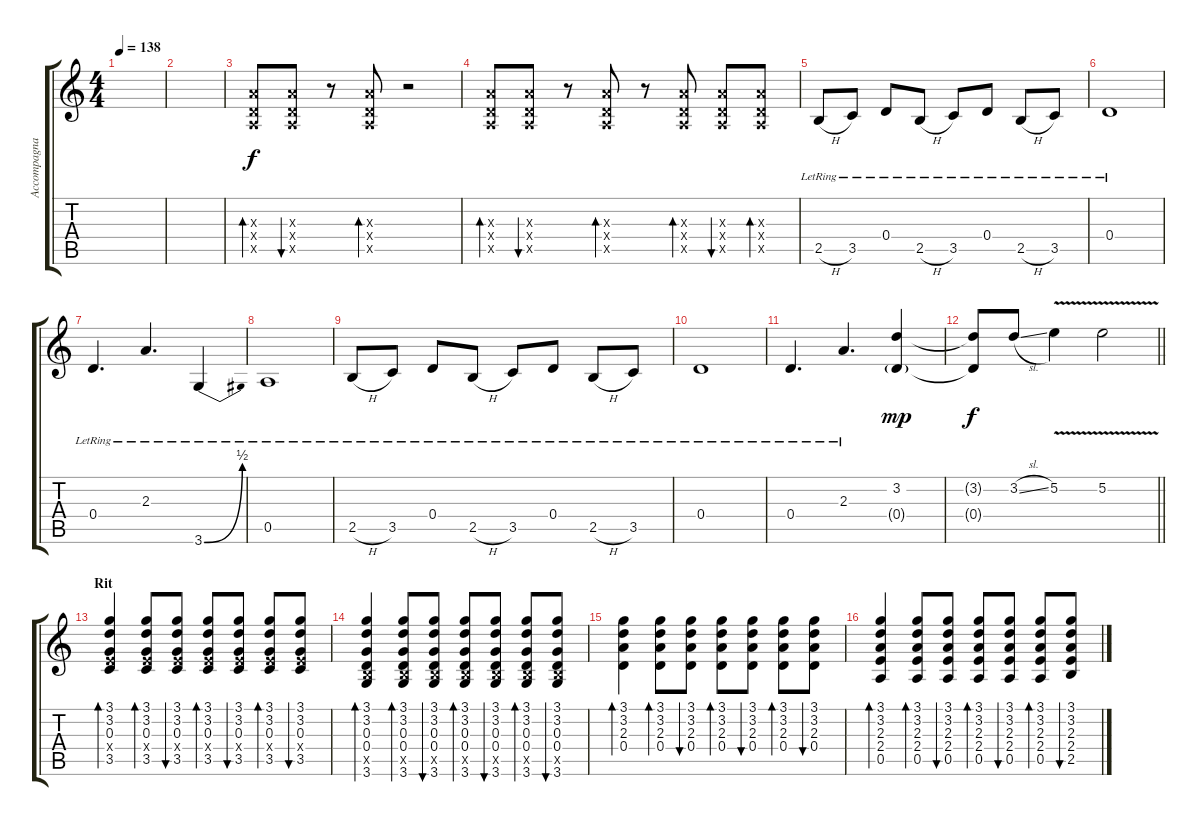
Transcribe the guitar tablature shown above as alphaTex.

\track ("Accompagnamento" "Accompagna") {instrument overdrivenguitar}
\staff {score tabs}
\tuning (E4 B3 G3 D3 A2 E2) {hide}
\ts (4 4)
\tempo 138
\clef g2
\ks c
|
|
(2.3{x} 0.4{x} 0.5{x}).8{bd 60} (2.3{x} 0.4{x} 0.5{x}).8{bu 60} r.8 (2.3{x} 0.4{x} 0.5{x}).8{bd 60} r.2 |
(2.3{x} 0.4{x} 0.5{x}).8{bd 60} (2.3{x} 0.4{x} 0.5{x}).8{bu 60} r.8 (2.3{x} 0.4{x} 0.5{x}).8{bd 60} r.8 (2.3{x} 0.4{x} 0.5{x}).8{bd 60} (2.3{x} 0.4{x} 0.5{x}).8{bu 60} (2.3{x} 0.4{x} 0.5{x}).8{bd 60} |
2.5{h lr}.8 3.5{lr}.8 0.4{lr}.8 2.5{h lr}.8 3.5{lr}.8 0.4{lr}.8 2.5{h lr}.8 3.5{lr}.8 |
0.4{lr}.1 |
0.4{lr}.4{d} 2.3{lr}.4{d} 3.6{be (bend 0 0 60 2) lr}.4 |
0.5{lr}.1 |
2.5{h lr}.8 3.5{lr}.8 0.4{lr}.8 2.5{h lr}.8 3.5{lr}.8 0.4{lr}.8 2.5{h lr}.8 3.5{lr}.8 |
0.4{lr}.1 |
0.4{lr}.4{d} 2.3{lr}.4{d} (3.2 0.4{g}).4{dy mp} |
\barLineRight lightlight
(3.2{t} 0.4{t}).8{dy f} 3.2{sl}.8 5.2{v}.4 5.2{v}.2 |
\section ("" "Rit")
(3.1 3.2 0.3 2.4{x} 3.5).4{bd 60} (3.1 3.2 0.3 2.4{x} 3.5).8{bd 60} (3.1 3.2 0.3 2.4{x} 3.5).8{bu 60} (3.1 3.2 0.3 2.4{x} 3.5).8{bd 60} (3.1 3.2 0.3 2.4{x} 3.5).8{bu 60} (3.1 3.2 0.3 2.4{x} 3.5).8{bd 60} (3.1 3.2 0.3 2.4{x} 3.5).8{bu 60} |
(3.1 3.2 0.3 0.4 2.5{x} 3.6).4{bd 60} (3.1 3.2 0.3 0.4 2.5{x} 3.6).8{bd 60} (3.1 3.2 0.3 0.4 2.5{x} 3.6).8{bu 60} (3.1 3.2 0.3 0.4 2.5{x} 3.6).8{bd 60} (3.1 3.2 0.3 0.4 2.5{x} 3.6).8{bu 60} (3.1 3.2 0.3 0.4 2.5{x} 3.6).8{bd 60} (3.1 3.2 0.3 0.4 2.5{x} 3.6).8{bu 60} |
(3.1 3.2 2.3 0.4).4{bd 60} (3.1 3.2 2.3 0.4).8{bd 60} (3.1 3.2 2.3 0.4).8{bu 60} (3.1 3.2 2.3 0.4).8{bd 60} (3.1 3.2 2.3 0.4).8{bu 60} (3.1 3.2 2.3 0.4).8{bd 60} (3.1 3.2 2.3 0.4).8{bu 60} |
(3.1 3.2 2.3 2.4 0.5).4{bd 60} (3.1 3.2 2.3 2.4 0.5).8{bd 60} (3.1 3.2 2.3 2.4 0.5).8{bu 60} (3.1 3.2 2.3 2.4 0.5).8{bd 60} (3.1 3.2 2.3 2.4 0.5).8{bu 60} (3.1 3.2 2.3 2.4 0.5).8{bd 60} (3.1 3.2 2.3 2.4 2.5).8{bu 60}
